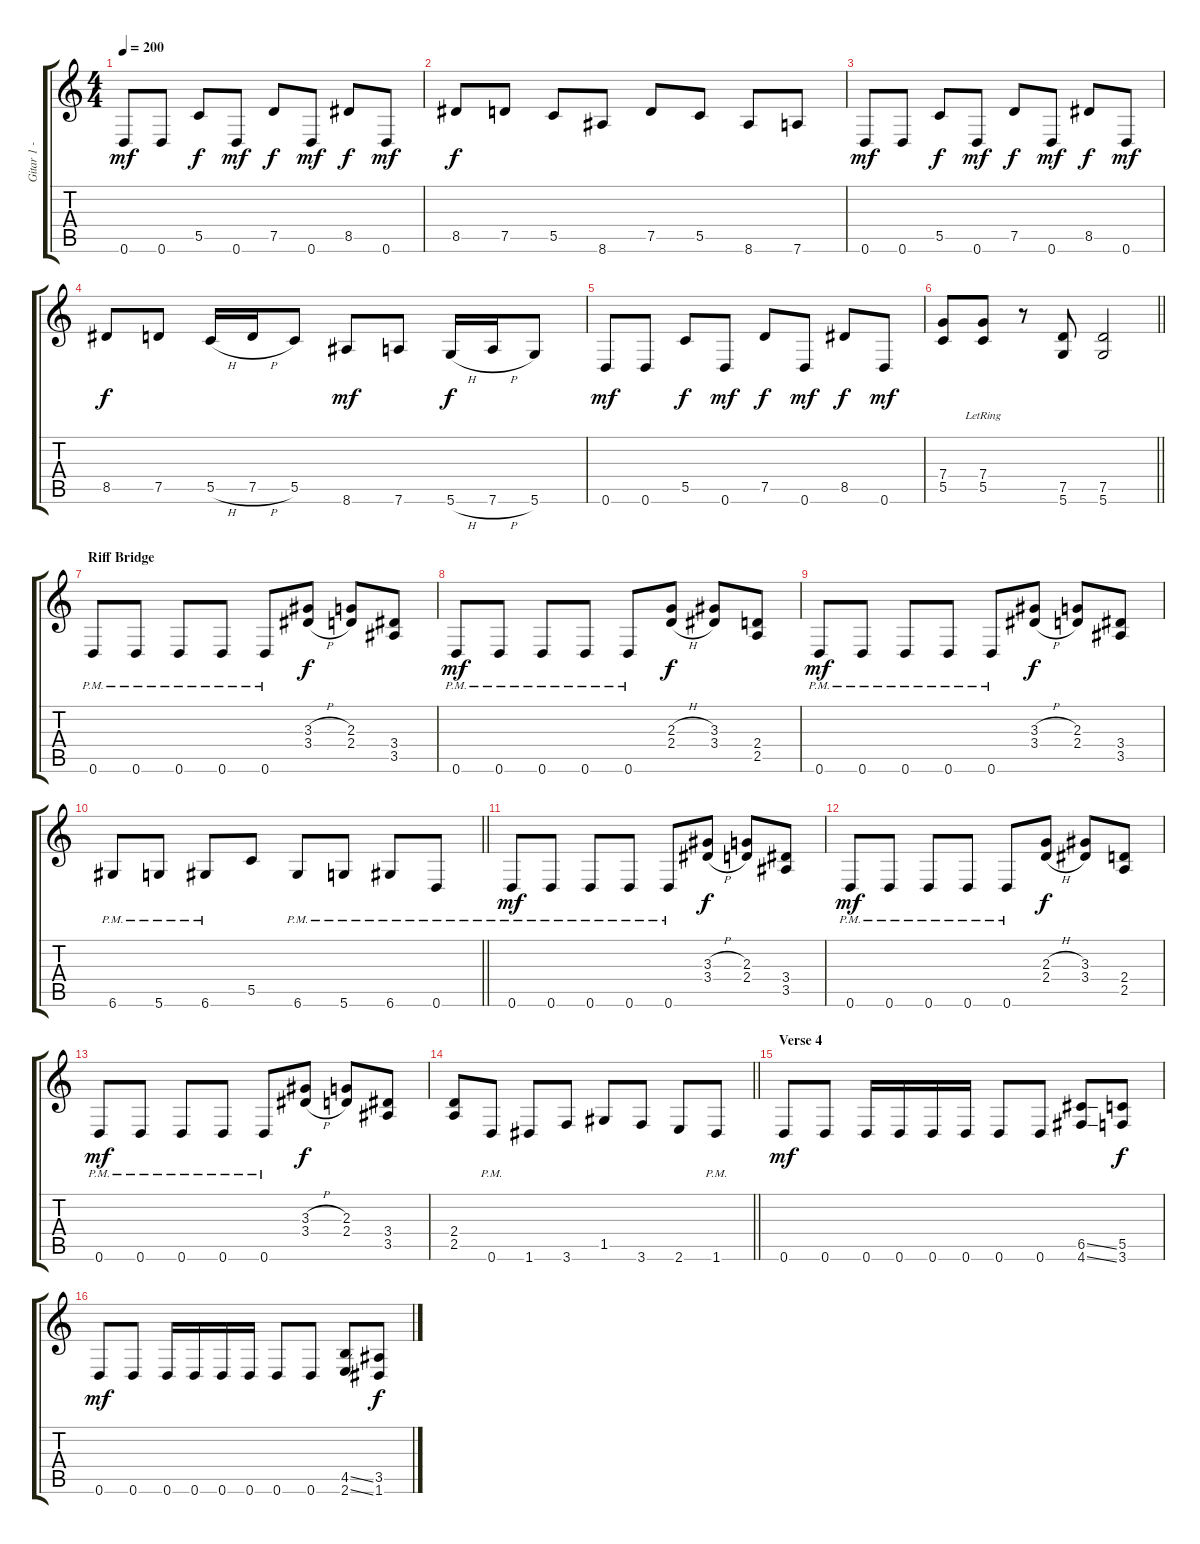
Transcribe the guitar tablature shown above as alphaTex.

\track ("Gitar 1 - Volkan" "Gitar 1 - ") {instrument distortionguitar}
\staff {score tabs}
\tuning (D4 A3 F3 C3 G2 D2) {hide}
\ts (4 4)
\tempo 200
\clef g2
\ks c
0.6.8{dy mf} 0.6.8 5.5.8{dy f} 0.6.8{dy mf} 7.5.8{dy f} 0.6.8{dy mf} 8.5.8{dy f} 0.6.8{dy mf} |
8.5.8{dy f} 7.5.8 5.5.8 8.6.8 7.5.8 5.5.8 8.6.8 7.6.8 |
0.6.8{dy mf} 0.6.8 5.5.8{dy f} 0.6.8{dy mf} 7.5.8{dy f} 0.6.8{dy mf} 8.5.8{dy f} 0.6.8{dy mf} |
8.5.8{dy f} 7.5.8 5.5{h}.16 7.5{h}.16 5.5.8 8.6.8{dy mf} 7.6.8 5.6{h}.16{dy f} 7.6{h}.16 5.6.8 |
0.6.8{dy mf} 0.6.8 5.5.8{dy f} 0.6.8{dy mf} 7.5.8{dy f} 0.6.8{dy mf} 8.5.8{dy f} 0.6.8{dy mf} |
\barLineRight lightlight
(7.4 5.5).8 (7.4{lr} 5.5{lr}).8 r.8 (7.5 5.6).8 (7.5 5.6).2 |
\section ("" "Riff Bridge")
0.6{pm}.8 0.6{pm}.8 0.6{pm}.8 0.6{pm}.8 0.6{pm}.8 (3.3{h} 3.4{h}).8{dy f} (2.3 2.4).8 (3.4 3.5).8 |
0.6{pm}.8{dy mf} 0.6{pm}.8 0.6{pm}.8 0.6{pm}.8 0.6{pm}.8 (2.3{h} 2.4{h}).8{dy f} (3.3 3.4).8 (2.4 2.5).8 |
0.6{pm}.8{dy mf} 0.6{pm}.8 0.6{pm}.8 0.6{pm}.8 0.6{pm}.8 (3.3{h} 3.4{h}).8{dy f} (2.3 2.4).8 (3.4 3.5).8 |
\barLineRight lightlight
6.6{pm}.8 5.6{pm}.8 6.6{pm}.8 5.5.8 6.6{pm}.8 5.6{pm}.8 6.6{pm}.8 0.6{pm}.8 |
0.6{pm}.8{dy mf} 0.6{pm}.8 0.6{pm}.8 0.6{pm}.8 0.6{pm}.8 (3.3{h} 3.4{h}).8{dy f} (2.3 2.4).8 (3.4 3.5).8 |
0.6{pm}.8{dy mf} 0.6{pm}.8 0.6{pm}.8 0.6{pm}.8 0.6{pm}.8 (2.3{h} 2.4{h}).8{dy f} (3.3 3.4).8 (2.4 2.5).8 |
0.6{pm}.8{dy mf} 0.6{pm}.8 0.6{pm}.8 0.6{pm}.8 0.6{pm}.8 (3.3{h} 3.4{h}).8{dy f} (2.3 2.4).8 (3.4 3.5).8 |
\barLineRight lightlight
(2.4 2.5).8 0.6{pm}.8 1.6.8 3.6.8 1.5.8 3.6.8 2.6.8 1.6{pm}.8 |
\section ("" "Verse 4")
0.6.8{dy mf} 0.6.8 0.6.16 0.6.16 0.6.16 0.6.16 0.6.8 0.6.8 (6.5{ss} 4.6{ss}).8 (5.5 3.6).8{dy f} |
0.6.8{dy mf} 0.6.8 0.6.16 0.6.16 0.6.16 0.6.16 0.6.8 0.6.8 (4.5{ss} 2.6{ss}).8 (3.5 1.6).8{dy f}
